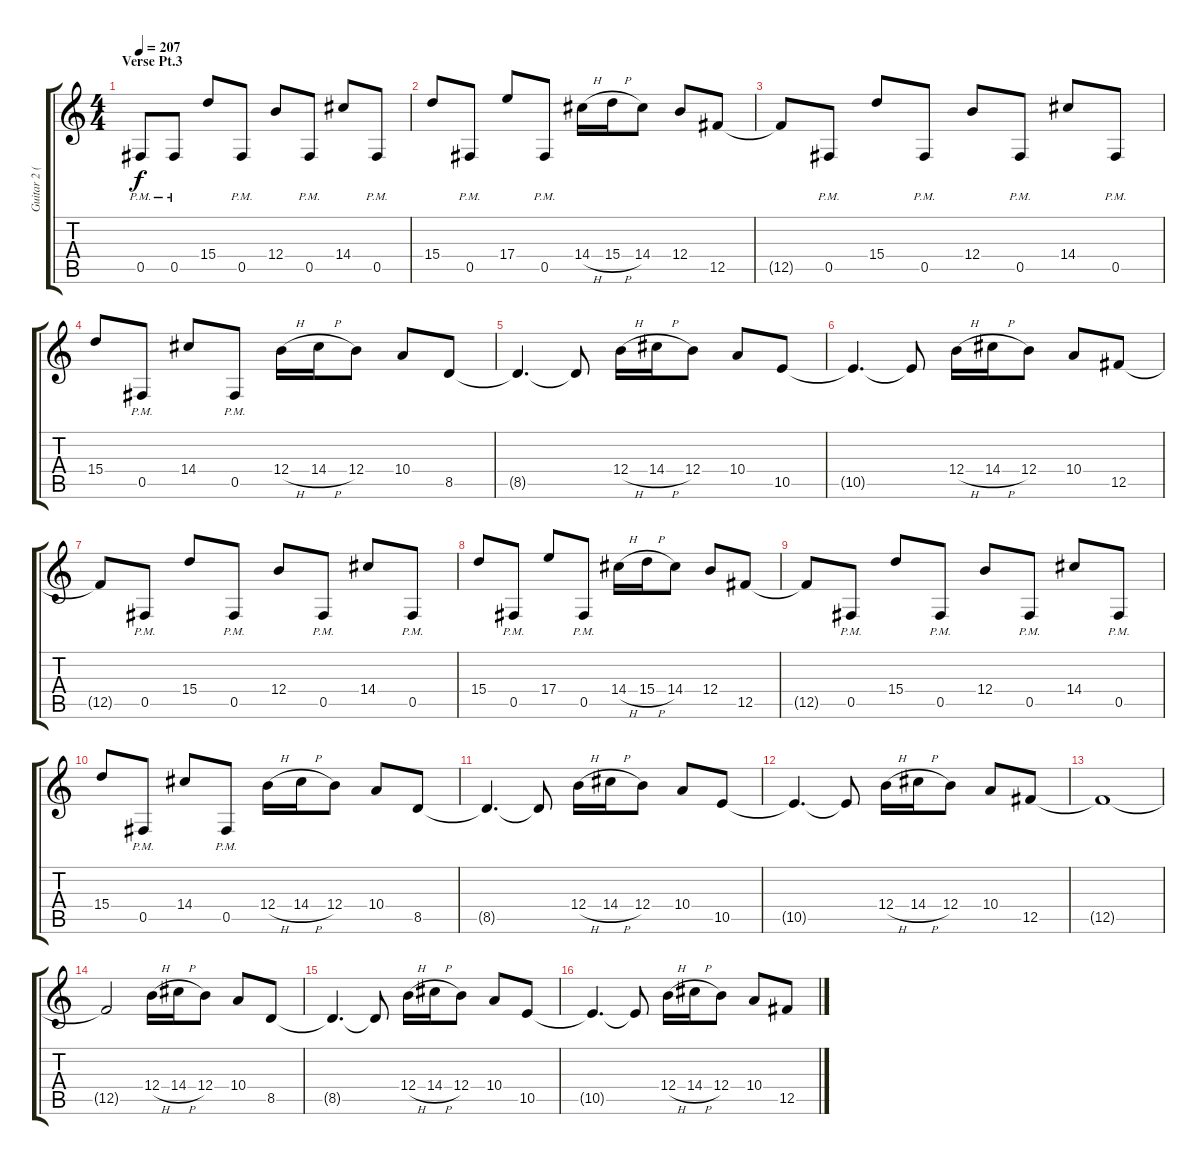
\track ("Guitar 2 (Distortion)" "Guitar 2 (") {instrument distortionguitar}
\staff {score tabs}
\tuning (Db4 Ab3 E3 B2 Gb2 B1) {hide}
\ts (4 4)
\section ("" "Verse Pt.3")
\tempo 207
\clef g2
\ks c
0.5{pm}.8{dy f balance 1 instrument distortionguitar} 0.5{pm}.8 15.4.8 0.5{pm}.8 12.4.8 0.5{pm}.8 14.4.8 0.5{pm}.8 |
15.4.8 0.5{pm}.8 17.4.8 0.5{pm}.8 14.4{h}.16 15.4{h}.16 14.4.8 12.4.8 12.5.8 |
12.5{t}.8 0.5{pm}.8 15.4.8 0.5{pm}.8 12.4.8 0.5{pm}.8 14.4.8 0.5{pm}.8 |
15.4.8 0.5{pm}.8 14.4.8 0.5{pm}.8 12.4{h}.16 14.4{h}.16 12.4.8 10.4.8 8.5.8 |
8.5{t}.4{d} 8.5{t}.8 12.4{h}.16 14.4{h}.16 12.4.8 10.4.8 10.5.8 |
10.5{t}.4{d} 10.5{t}.8 12.4{h}.16 14.4{h}.16 12.4.8 10.4.8 12.5.8 |
12.5{t}.8 0.5{pm}.8 15.4.8 0.5{pm}.8 12.4.8 0.5{pm}.8 14.4.8 0.5{pm}.8 |
15.4.8 0.5{pm}.8 17.4.8 0.5{pm}.8 14.4{h}.16 15.4{h}.16 14.4.8 12.4.8 12.5.8 |
12.5{t}.8 0.5{pm}.8 15.4.8 0.5{pm}.8 12.4.8 0.5{pm}.8 14.4.8 0.5{pm}.8 |
15.4.8 0.5{pm}.8 14.4.8 0.5{pm}.8 12.4{h}.16 14.4{h}.16 12.4.8 10.4.8 8.5.8 |
8.5{t}.4{d} 8.5{t}.8 12.4{h}.16 14.4{h}.16 12.4.8 10.4.8 10.5.8 |
10.5{t}.4{d} 10.5{t}.8 12.4{h}.16 14.4{h}.16 12.4.8 10.4.8 12.5.8 |
12.5{t}.1 |
12.5{t}.2 12.4{h}.16 14.4{h}.16 12.4.8 10.4.8 8.5.8 |
8.5{t}.4{d} 8.5{t}.8 12.4{h}.16 14.4{h}.16 12.4.8 10.4.8 10.5.8 |
10.5{t}.4{d} 10.5{t}.8 12.4{h}.16 14.4{h}.16 12.4.8 10.4.8 12.5.8
